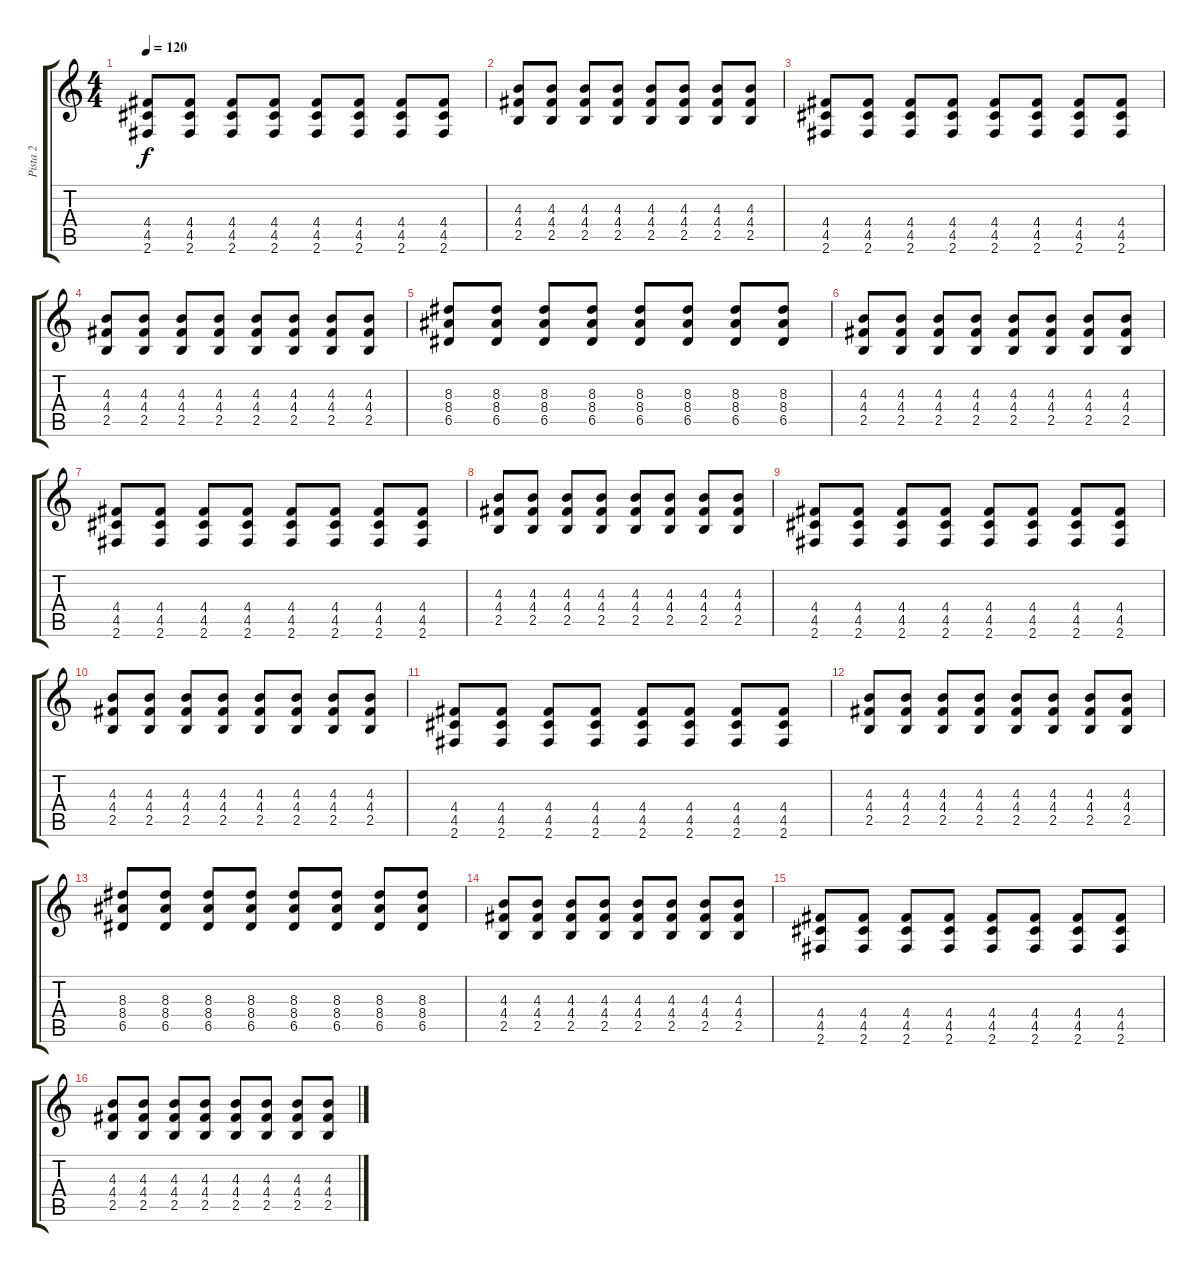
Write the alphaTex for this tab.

\track ("Pista 2" "Pista 2") {instrument overdrivenguitar}
\staff {score tabs}
\tuning (E4 B3 G3 D3 A2 E2) {hide}
\ts (4 4)
\tempo 120
\clef g2
\ks c
(4.4 4.5 2.6).8{dy f} (4.4 4.5 2.6).8 (4.4 4.5 2.6).8 (4.4 4.5 2.6).8 (4.4 4.5 2.6).8 (4.4 4.5 2.6).8 (4.4 4.5 2.6).8 (4.4 4.5 2.6).8 |
(4.3 4.4 2.5).8 (4.3 4.4 2.5).8 (4.3 4.4 2.5).8 (4.3 4.4 2.5).8 (4.3 4.4 2.5).8 (4.3 4.4 2.5).8 (4.3 4.4 2.5).8 (4.3 4.4 2.5).8 |
(4.4 4.5 2.6).8 (4.4 4.5 2.6).8 (4.4 4.5 2.6).8 (4.4 4.5 2.6).8 (4.4 4.5 2.6).8 (4.4 4.5 2.6).8 (4.4 4.5 2.6).8 (4.4 4.5 2.6).8 |
(4.3 4.4 2.5).8 (4.3 4.4 2.5).8 (4.3 4.4 2.5).8 (4.3 4.4 2.5).8 (4.3 4.4 2.5).8 (4.3 4.4 2.5).8 (4.3 4.4 2.5).8 (4.3 4.4 2.5).8 |
(8.3 8.4 6.5).8 (8.3 8.4 6.5).8 (8.3 8.4 6.5).8 (8.3 8.4 6.5).8 (8.3 8.4 6.5).8 (8.3 8.4 6.5).8 (8.3 8.4 6.5).8 (8.3 8.4 6.5).8 |
(4.3 4.4 2.5).8 (4.3 4.4 2.5).8 (4.3 4.4 2.5).8 (4.3 4.4 2.5).8 (4.3 4.4 2.5).8 (4.3 4.4 2.5).8 (4.3 4.4 2.5).8 (4.3 4.4 2.5).8 |
(4.4 4.5 2.6).8 (4.4 4.5 2.6).8 (4.4 4.5 2.6).8 (4.4 4.5 2.6).8 (4.4 4.5 2.6).8 (4.4 4.5 2.6).8 (4.4 4.5 2.6).8 (4.4 4.5 2.6).8 |
(4.3 4.4 2.5).8 (4.3 4.4 2.5).8 (4.3 4.4 2.5).8 (4.3 4.4 2.5).8 (4.3 4.4 2.5).8 (4.3 4.4 2.5).8 (4.3 4.4 2.5).8 (4.3 4.4 2.5).8 |
(4.4 4.5 2.6).8 (4.4 4.5 2.6).8 (4.4 4.5 2.6).8 (4.4 4.5 2.6).8 (4.4 4.5 2.6).8 (4.4 4.5 2.6).8 (4.4 4.5 2.6).8 (4.4 4.5 2.6).8 |
(4.3 4.4 2.5).8 (4.3 4.4 2.5).8 (4.3 4.4 2.5).8 (4.3 4.4 2.5).8 (4.3 4.4 2.5).8 (4.3 4.4 2.5).8 (4.3 4.4 2.5).8 (4.3 4.4 2.5).8 |
(4.4 4.5 2.6).8 (4.4 4.5 2.6).8 (4.4 4.5 2.6).8 (4.4 4.5 2.6).8 (4.4 4.5 2.6).8 (4.4 4.5 2.6).8 (4.4 4.5 2.6).8 (4.4 4.5 2.6).8 |
(4.3 4.4 2.5).8 (4.3 4.4 2.5).8 (4.3 4.4 2.5).8 (4.3 4.4 2.5).8 (4.3 4.4 2.5).8 (4.3 4.4 2.5).8 (4.3 4.4 2.5).8 (4.3 4.4 2.5).8 |
(8.3 8.4 6.5).8 (8.3 8.4 6.5).8 (8.3 8.4 6.5).8 (8.3 8.4 6.5).8 (8.3 8.4 6.5).8 (8.3 8.4 6.5).8 (8.3 8.4 6.5).8 (8.3 8.4 6.5).8 |
(4.3 4.4 2.5).8 (4.3 4.4 2.5).8 (4.3 4.4 2.5).8 (4.3 4.4 2.5).8 (4.3 4.4 2.5).8 (4.3 4.4 2.5).8 (4.3 4.4 2.5).8 (4.3 4.4 2.5).8 |
(4.4 4.5 2.6).8 (4.4 4.5 2.6).8 (4.4 4.5 2.6).8 (4.4 4.5 2.6).8 (4.4 4.5 2.6).8 (4.4 4.5 2.6).8 (4.4 4.5 2.6).8 (4.4 4.5 2.6).8 |
(4.3 4.4 2.5).8 (4.3 4.4 2.5).8 (4.3 4.4 2.5).8 (4.3 4.4 2.5).8 (4.3 4.4 2.5).8 (4.3 4.4 2.5).8 (4.3 4.4 2.5).8 (4.3 4.4 2.5).8
